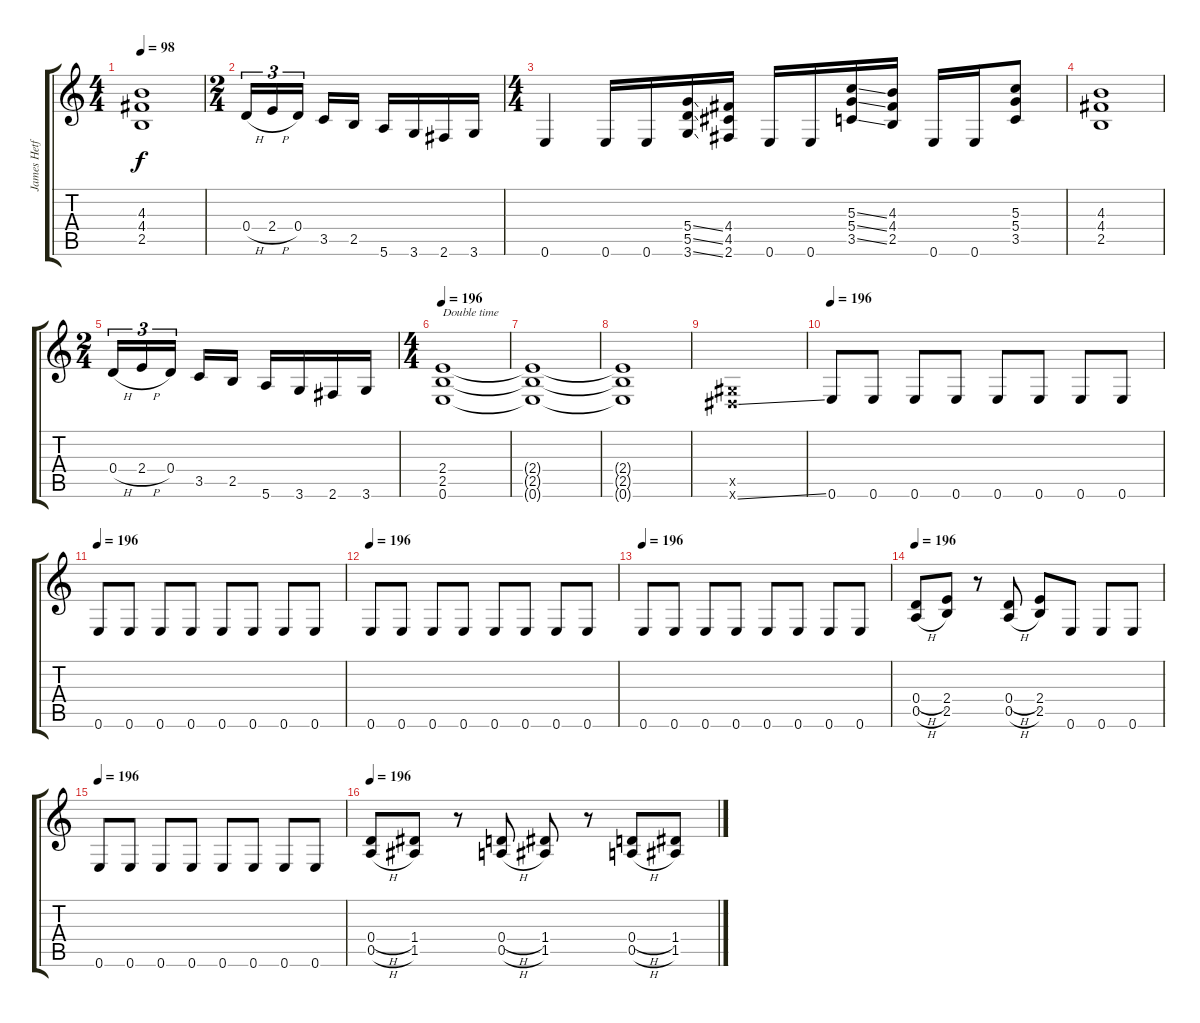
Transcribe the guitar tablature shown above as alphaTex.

\track ("James Hetfield" "James Hetf") {instrument distortionguitar}
\staff {score tabs}
\tuning (E4 B3 G3 D3 A2 E2) {hide}
\ts (4 4)
\tempo 98
\clef g2
\ks c
(4.3 4.4 2.5).1{dy f} |
\ts (2 4)
0.4{h}.16{tu (3 2)} 2.4{h}.16{tu (3 2)} 0.4.16{tu (3 2)} 3.5.16 2.5.16 5.6.16 3.6.16 2.6.16 3.6.16 |
\ts (4 4)
0.6.4 0.6.16 0.6.16 (5.4{ss} 5.5{ss} 3.6{ss}).16 (4.4 4.5 2.6).16 0.6.16 0.6.16 (5.3{ss} 5.4{ss} 3.5{ss}).16 (4.3 4.4 2.5).16 0.6.16 0.6.16 (5.3 5.4 3.5).8 |
(4.3 4.4 2.5).1 |
\ts (2 4)
0.4{h}.16{tu (3 2)} 2.4{h}.16{tu (3 2)} 0.4.16{tu (3 2)} 3.5.16 2.5.16 5.6.16 3.6.16 2.6.16 3.6.16 |
\ts (4 4)
\tempo 196
(2.4 2.5 0.6).1{txt "Double time" instrument distortionguitar} |
(2.4{t} 2.5{t} 0.6{t}).1 |
(2.4{t} 2.5{t} 0.6{t}).1 |
(-1.5{x} -1.6{ss x}).1 |
\tempo 196
0.6.8 0.6.8 0.6.8 0.6.8 0.6.8 0.6.8 0.6.8 0.6.8 |
\tempo 196
0.6.8{instrument distortionguitar} 0.6.8 0.6.8 0.6.8 0.6.8 0.6.8 0.6.8 0.6.8 |
\tempo 196
0.6.8 0.6.8 0.6.8 0.6.8 0.6.8 0.6.8 0.6.8 0.6.8 |
\tempo 196
0.6.8 0.6.8 0.6.8 0.6.8 0.6.8 0.6.8 0.6.8 0.6.8 |
\tempo 196
(0.4{h} 0.5{h}).8 (2.4 2.5).8 r.8 (0.4{h} 0.5{h}).8 (2.4 2.5).8 0.6.8 0.6.8 0.6.8 |
\tempo 196
0.6.8{instrument distortionguitar} 0.6.8 0.6.8 0.6.8 0.6.8 0.6.8 0.6.8 0.6.8 |
\tempo 196
(0.4{h} 0.5{h}).8 (1.4 1.5).8 r.8 (0.4{h} 0.5{h}).8 (1.4 1.5).8 r.8 (0.4{h} 0.5{h}).8 (1.4 1.5).8
